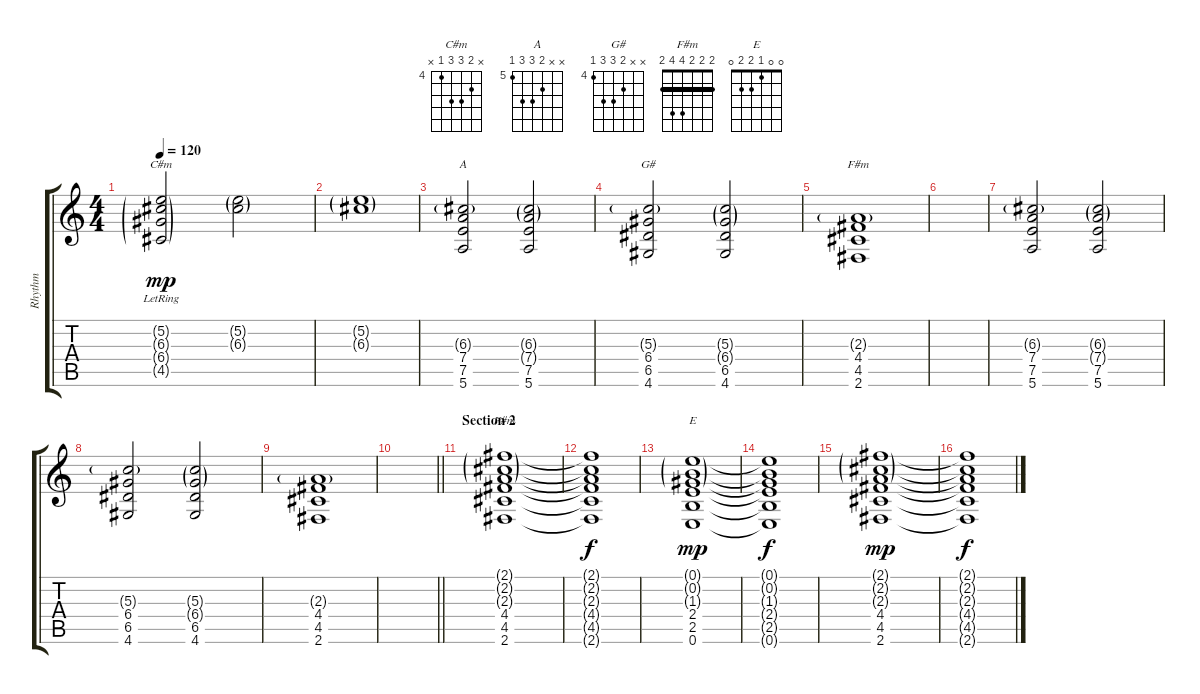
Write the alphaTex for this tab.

\track ("Rhythm" "Rhythm") {instrument electricguitarmuted}
\staff {score tabs}
\tuning (E4 B3 G3 D3 A2 E2) {hide}
\chord ("C#m" x 5 6 6 4 x) {firstfret 4}
\chord ("A" x x 6 7 7 5) {firstfret 5}
\chord ("G#" x x 5 6 6 4) {firstfret 4}
\chord ("F#m" x x 2 4 4 2) {barre 2}
\chord ("F#m" 2 2 2 4 4 2) {barre 2}
\chord ("E" 0 0 1 2 2 0)
\ts (4 4)
\tempo 120
\clef g2
\ks c
(5.2{g} 6.3{g lr} 6.4{g} 4.5{g lr}).2{ch "C#m" dy mp} (5.2{g} 6.3{g}).2 |
(5.2{g} 6.3{g}).1 |
(6.3{g} 7.4 7.5 5.6).2{ch "A"} (6.3{g} 7.4{g} 7.5 5.6).2 |
(5.3{g} 6.4 6.5 4.6).2{ch "G#"} (5.3{g} 6.4{g} 6.5 4.6).2 |
(2.3{g} 4.4 4.5 2.6).1{ch "F#m"} |
|
(6.3{g} 7.4 7.5 5.6).2 (6.3{g} 7.4{g} 7.5 5.6).2 |
(5.3{g} 6.4 6.5 4.6).2 (5.3{g} 6.4{g} 6.5 4.6).2 |
(2.3{g} 4.4 4.5 2.6).1 |
\barLineRight lightlight
|
\section ("" "Section 2")
(2.1{g} 2.2{g} 2.3{g} 4.4 4.5 2.6).1{ch "F#m"} |
(2.1{t} 2.2{t} 2.3{t} 4.4{t} 4.5{t} 2.6{t}).1{dy f} |
(0.1{g} 0.2{g} 1.3{g} 2.4 2.5 0.6).1{ch "E" dy mp} |
(0.1{t} 0.2{t} 1.3{t} 2.4{t} 2.5{t} 0.6{t}).1{dy f} |
(2.1{g} 2.2{g} 2.3{g} 4.4 4.5 2.6).1{dy mp} |
(2.1{t} 2.2{t} 2.3{t} 4.4{t} 4.5{t} 2.6{t}).1{dy f}
